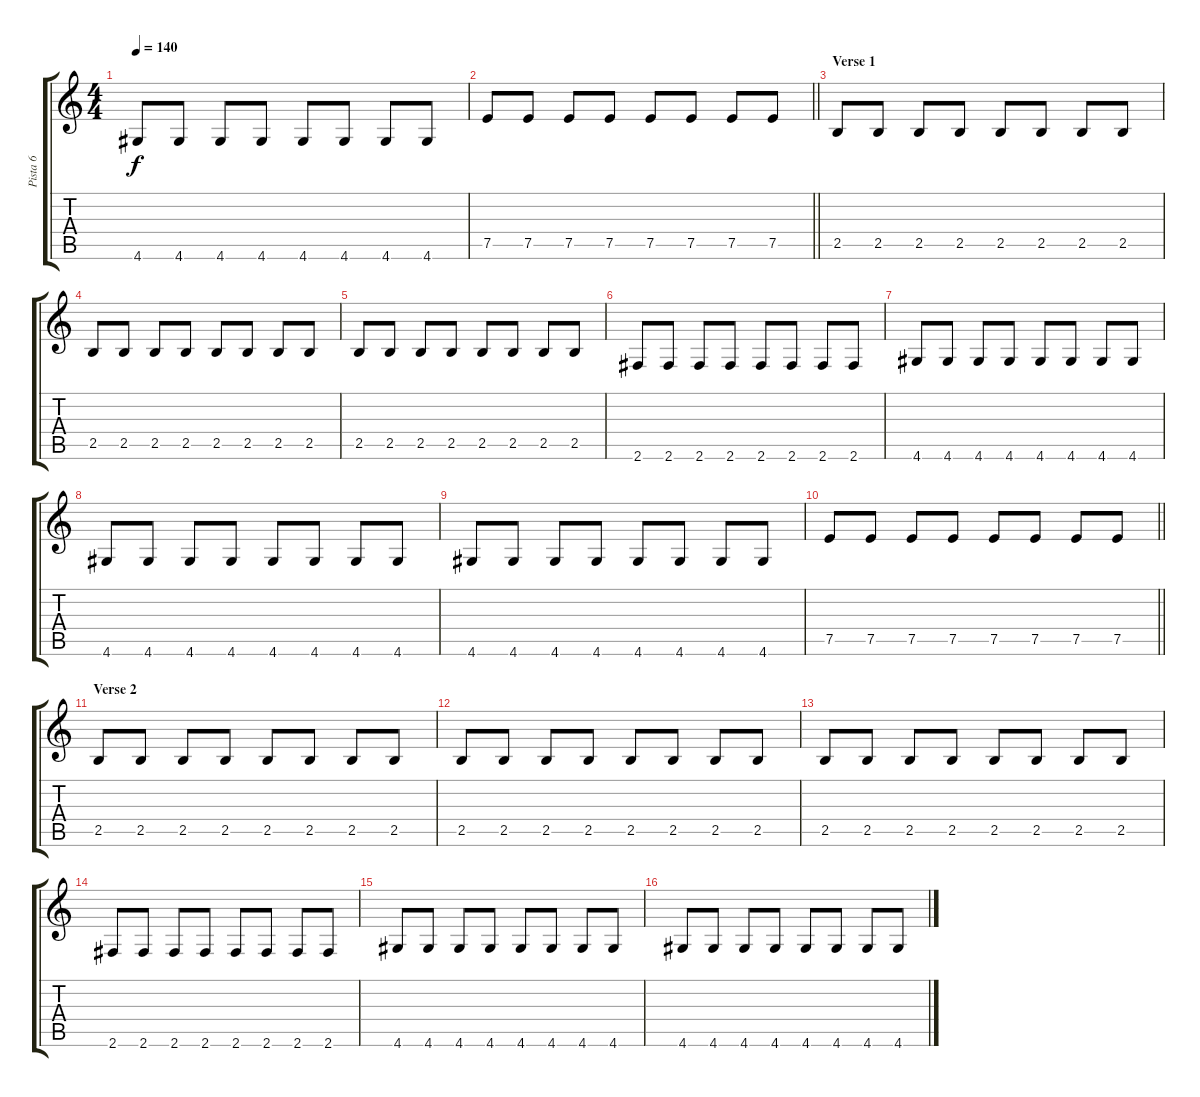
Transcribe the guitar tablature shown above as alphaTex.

\track ("Pista 6" "Pista 6") {instrument electricbassfinger}
\staff {score tabs}
\tuning (E4 B3 G3 D3 A2 E2) {hide}
\ts (4 4)
\tempo 140
\clef g2
\ks c
4.6.8{dy f} 4.6.8 4.6.8 4.6.8 4.6.8 4.6.8 4.6.8 4.6.8 |
\barLineRight lightlight
7.5.8 7.5.8 7.5.8 7.5.8 7.5.8 7.5.8 7.5.8 7.5.8 |
\section ("" "Verse 1")
2.5.8 2.5.8 2.5.8 2.5.8 2.5.8 2.5.8 2.5.8 2.5.8 |
2.5.8 2.5.8 2.5.8 2.5.8 2.5.8 2.5.8 2.5.8 2.5.8 |
2.5.8 2.5.8 2.5.8 2.5.8 2.5.8 2.5.8 2.5.8 2.5.8 |
2.6.8 2.6.8 2.6.8 2.6.8 2.6.8 2.6.8 2.6.8 2.6.8 |
4.6.8 4.6.8 4.6.8 4.6.8 4.6.8 4.6.8 4.6.8 4.6.8 |
4.6.8 4.6.8 4.6.8 4.6.8 4.6.8 4.6.8 4.6.8 4.6.8 |
4.6.8 4.6.8 4.6.8 4.6.8 4.6.8 4.6.8 4.6.8 4.6.8 |
\barLineRight lightlight
7.5.8 7.5.8 7.5.8 7.5.8 7.5.8 7.5.8 7.5.8 7.5.8 |
\section ("" "Verse 2")
2.5.8 2.5.8 2.5.8 2.5.8 2.5.8 2.5.8 2.5.8 2.5.8 |
2.5.8 2.5.8 2.5.8 2.5.8 2.5.8 2.5.8 2.5.8 2.5.8 |
2.5.8 2.5.8 2.5.8 2.5.8 2.5.8 2.5.8 2.5.8 2.5.8 |
2.6.8 2.6.8 2.6.8 2.6.8 2.6.8 2.6.8 2.6.8 2.6.8 |
4.6.8 4.6.8 4.6.8 4.6.8 4.6.8 4.6.8 4.6.8 4.6.8 |
4.6.8 4.6.8 4.6.8 4.6.8 4.6.8 4.6.8 4.6.8 4.6.8
